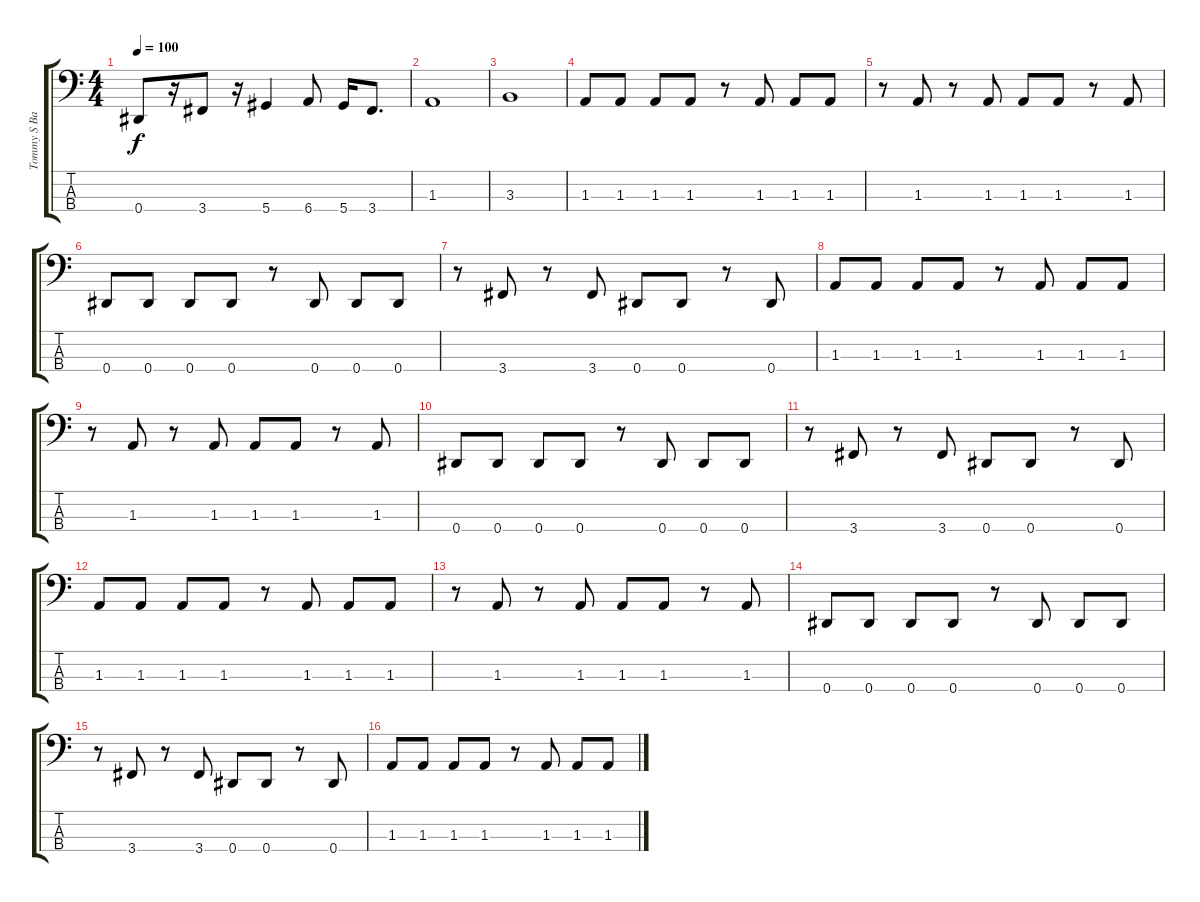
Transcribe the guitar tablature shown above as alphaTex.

\track ("Tommy S Bass" "Tommy S Ba") {instrument electricbassfinger}
\staff {score tabs}
\tuning (Gb2 Db2 Ab1 Eb1) {hide}
\ts (4 4)
\tempo 100
\clef f4
\ks c
0.4.8{dy f} r.16 3.4.8 r.16 5.4.4 6.4.8 5.4.16 3.4.8{d} |
1.3.1 |
3.3.1 |
1.3.8 1.3.8 1.3.8 1.3.8 r.8 1.3.8 1.3.8 1.3.8 |
r.8 1.3.8 r.8 1.3.8 1.3.8 1.3.8 r.8 1.3.8 |
0.4.8 0.4.8 0.4.8 0.4.8 r.8 0.4.8 0.4.8 0.4.8 |
r.8 3.4.8 r.8 3.4.8 0.4.8 0.4.8 r.8 0.4.8 |
1.3.8 1.3.8 1.3.8 1.3.8 r.8 1.3.8 1.3.8 1.3.8 |
r.8 1.3.8 r.8 1.3.8 1.3.8 1.3.8 r.8 1.3.8 |
0.4.8 0.4.8 0.4.8 0.4.8 r.8 0.4.8 0.4.8 0.4.8 |
r.8 3.4.8 r.8 3.4.8 0.4.8 0.4.8 r.8 0.4.8 |
1.3.8 1.3.8 1.3.8 1.3.8 r.8 1.3.8 1.3.8 1.3.8 |
r.8 1.3.8 r.8 1.3.8 1.3.8 1.3.8 r.8 1.3.8 |
0.4.8 0.4.8 0.4.8 0.4.8 r.8 0.4.8 0.4.8 0.4.8 |
r.8 3.4.8 r.8 3.4.8 0.4.8 0.4.8 r.8 0.4.8 |
1.3.8 1.3.8 1.3.8 1.3.8 r.8 1.3.8 1.3.8 1.3.8
